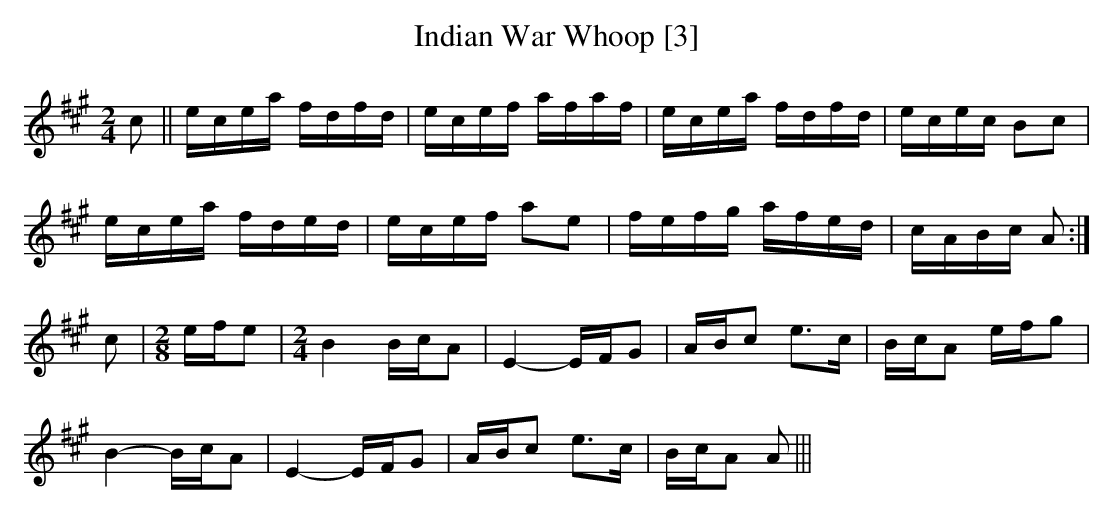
X:1
T:Indian War Whoop [3]
M:2/4
L:1/8
K:A
c||e/c/e/a/ f/d/f/d/|e/c/e/f/ a/f/a/f/|e/c/e/a/ f/d/f/d/|e/c/e/c/ Bc|
e/c/e/a/ f/d/e/d/|e/c/e/f/ ae|f/e/f/g/ a/f/e/d/|c/A/B/c/ A:|
c|[M:2/8]e/f/e|[M:2/4]B2= B/c/A|E2-E/F/G|A/B/c e>c|B/c/A e/f/g|
B2- B/c/A|E2- E/F/G|A/B/c e>c|B/c/A A|||
